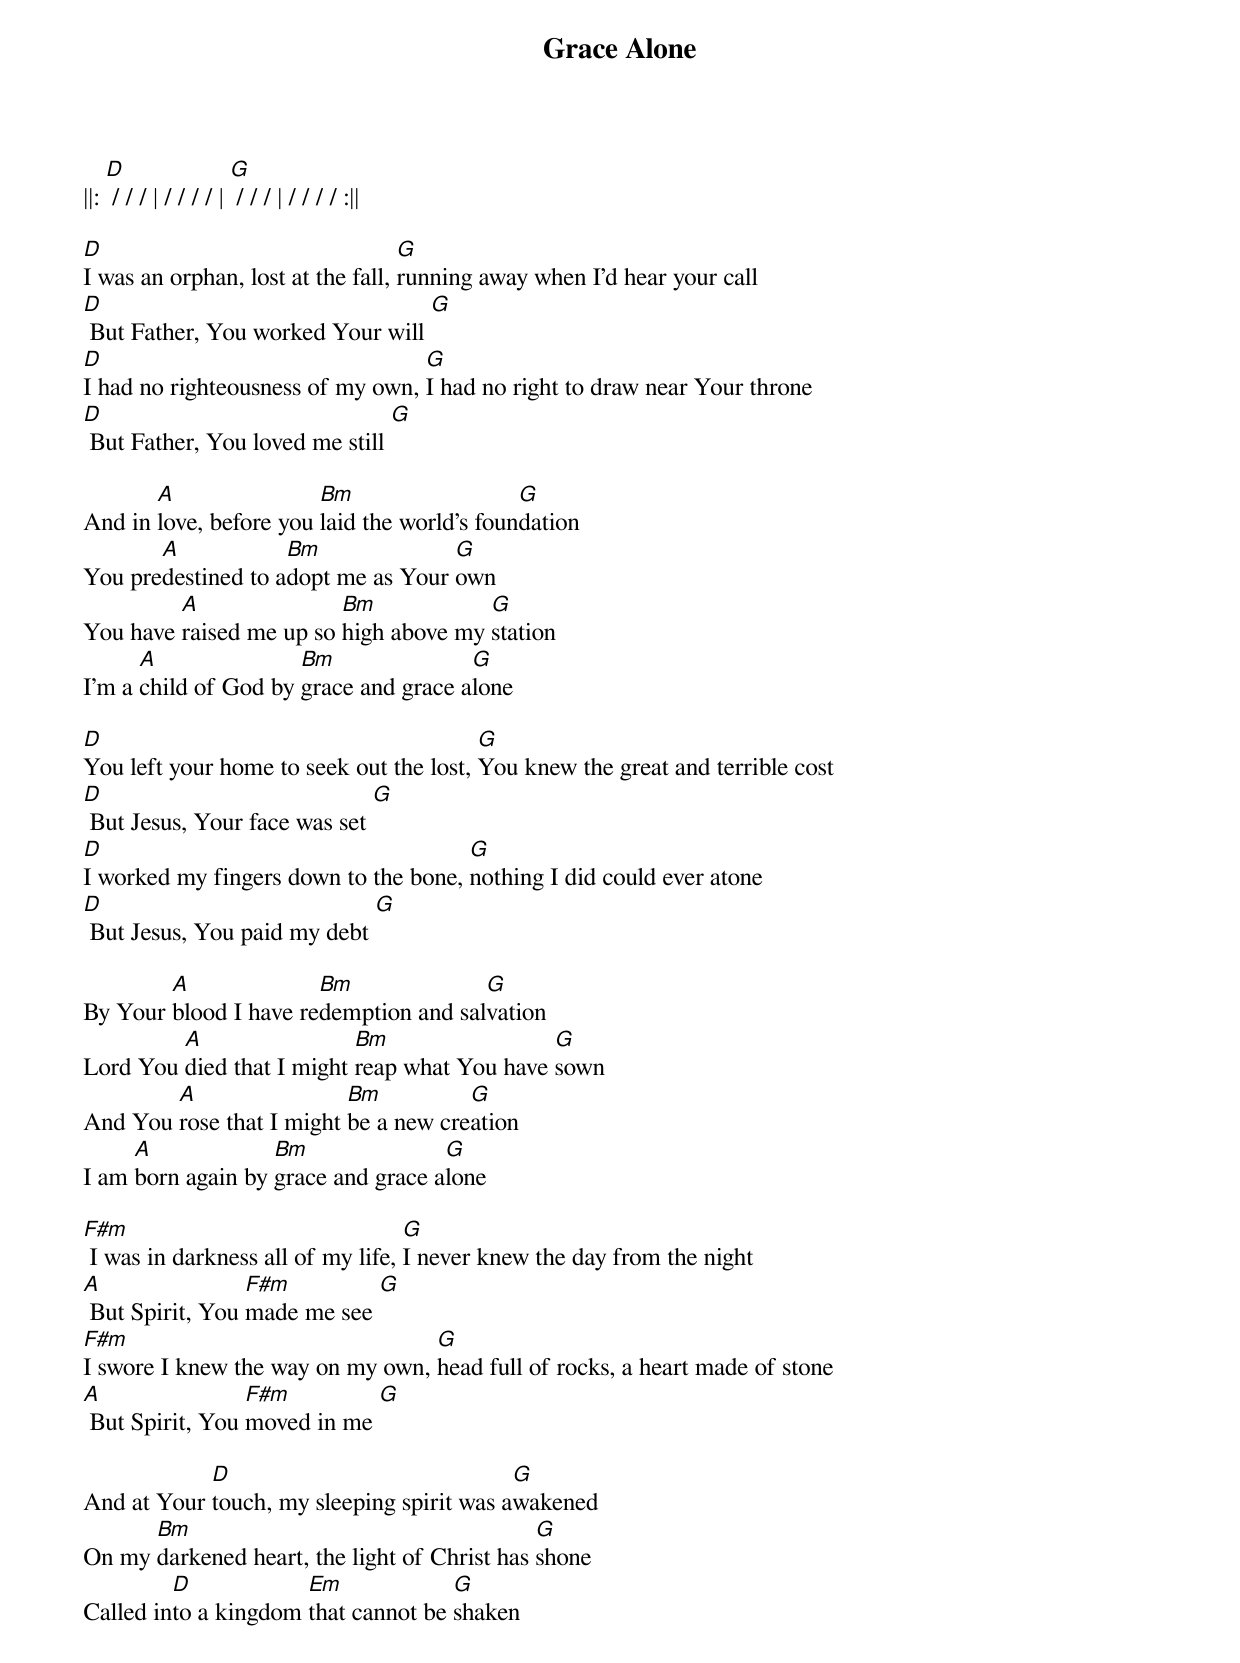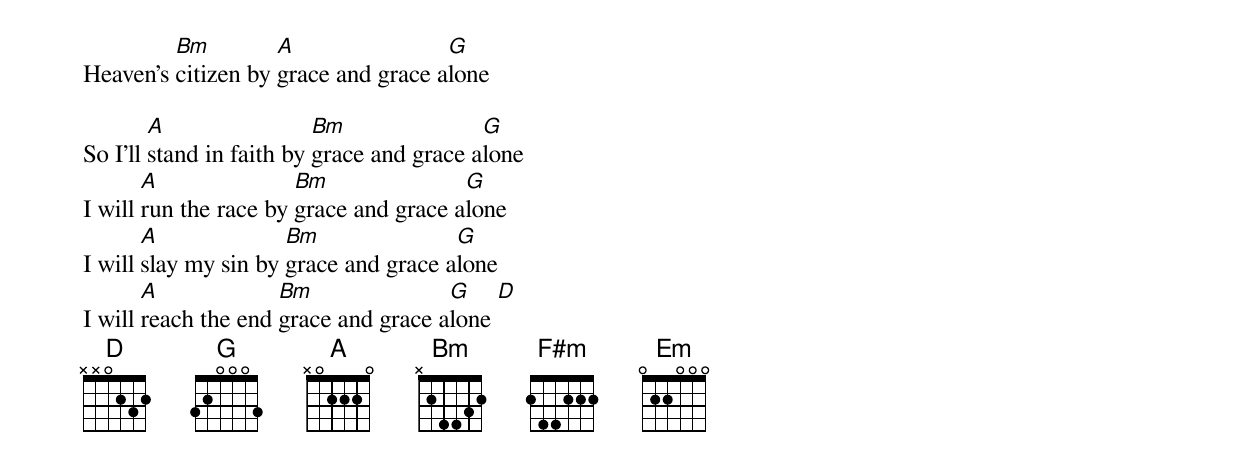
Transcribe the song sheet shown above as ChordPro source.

{title: Grace Alone}
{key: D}
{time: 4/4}
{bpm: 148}
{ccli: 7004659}
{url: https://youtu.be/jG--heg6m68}
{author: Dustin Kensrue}
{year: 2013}
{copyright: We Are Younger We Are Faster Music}

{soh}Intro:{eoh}
||: [D] / / / | / / / / | [G] / / / | / / / / :||

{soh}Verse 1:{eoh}
[D]I was an orphan, lost at the fall, [G]running away when I'd hear your call
[D] But Father, You worked Your will [G]
[D]I had no righteousness of my own, [G]I had no right to draw near Your throne
[D] But Father, You loved me still [G]

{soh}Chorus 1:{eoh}
And in [A]love, before you [Bm]laid the world's foun[G]dation
You pre[A]destined to a[Bm]dopt me as Your [G]own
You have [A]raised me up so [Bm]high above my [G]station
I'm a [A]child of God by [Bm]grace and grace a[G]lone

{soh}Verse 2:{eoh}
[D]You left your home to seek out the lost, [G]You knew the great and terrible cost
[D] But Jesus, Your face was set [G]
[D]I worked my fingers down to the bone, [G]nothing I did could ever atone
[D] But Jesus, You paid my debt [G]

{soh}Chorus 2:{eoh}
By Your [A]blood I have re[Bm]demption and sal[G]vation
Lord You [A]died that I might [Bm]reap what You have [G]sown
And You [A]rose that I might [Bm]be a new cre[G]ation
I am [A]born again by [Bm]grace and grace a[G]lone

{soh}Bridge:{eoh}
[F#m] I was in darkness all of my life, [G]I never knew the day from the night
[A] But Spirit, You [F#m]made me see [G]
[F#m]I swore I knew the way on my own, [G]head full of rocks, a heart made of stone
[A] But Spirit, You [F#m]moved in me [G]

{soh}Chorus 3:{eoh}
And at Your [D]touch, my sleeping spirit was a[G]wakened
On my [Bm]darkened heart, the light of Christ has [G]shone
Called in[D]to a kingdom [Em]that cannot be [G]shaken
Heaven's [Bm]citizen by [A]grace and grace a[G]lone

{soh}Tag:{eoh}
So I'll [A]stand in faith by [Bm]grace and grace a[G]lone
I will [A]run the race by [Bm]grace and grace a[G]lone
I will [A]slay my sin by [Bm]grace and grace a[G]lone
I will [A]reach the end [Bm]grace and grace a[G]lone [D]
